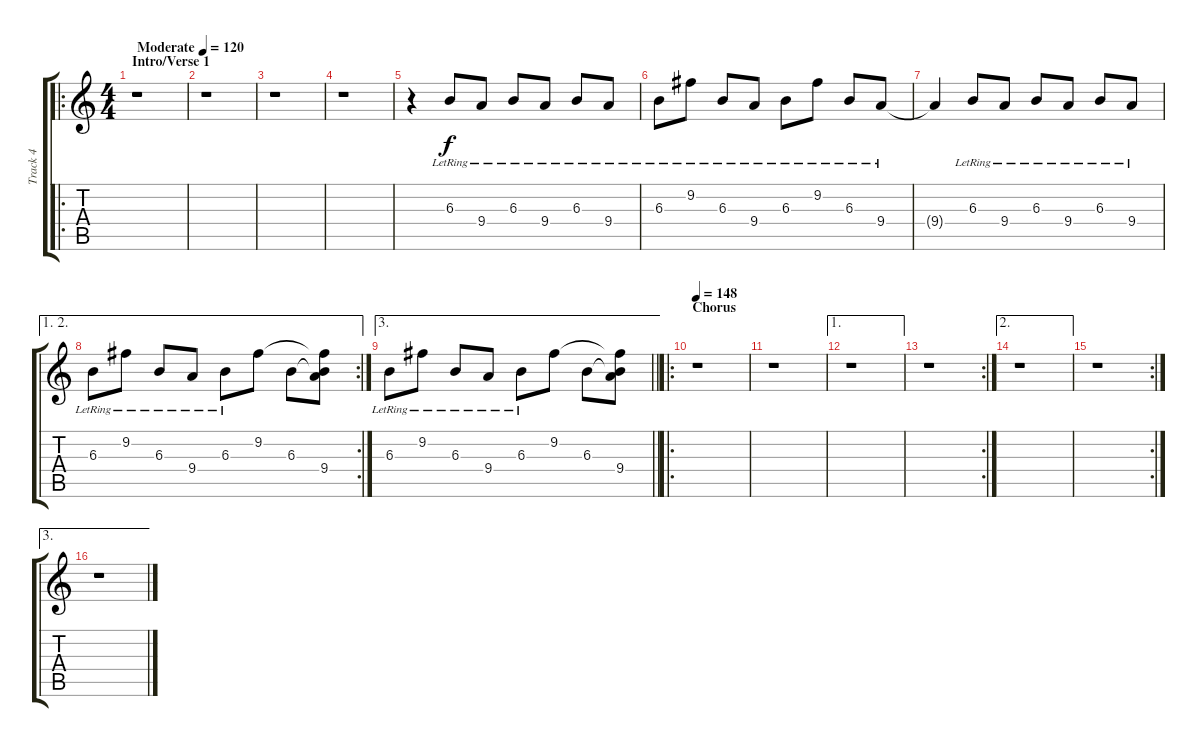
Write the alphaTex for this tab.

\track ("Track 4" "Track 4") {instrument overdrivenguitar}
\staff {score tabs}
\tuning (D4 A3 F3 C3 G2 C2) {hide}
\ro
\ts (4 4)
\section ("" "Intro/Verse 1")
\tempo (120 "Moderate")
\tempo 152
\tempo (120 "Moderate")
\clef g2
\ks c
r.1{dy f instrument overdrivenguitar} |
r.1 |
r.1 |
r.1 |
r.4 6.3{lr}.8 9.4{lr}.8 6.3{lr}.8 9.4{lr}.8 6.3{lr}.8 9.4{lr}.8 |
6.3{lr}.8 9.2{lr}.8 6.3{lr}.8 9.4{lr}.8 6.3{lr}.8 9.2{lr}.8 6.3{lr}.8 9.4{lr}.8 |
9.4{t}.4 6.3{lr}.8 9.4{lr}.8 6.3{lr}.8 9.4{lr}.8 6.3{lr}.8 9.4{lr}.8 |
\ae (1 2)
\rc 2
6.3{lr}.8 9.2{lr}.8 6.3{lr}.8 9.4{lr}.8 6.3{lr}.8 9.2.8 6.3.8 (9.2{t} 6.3{t} 9.4).8 |
\ae 3
\barLineRight lightlight
6.3{lr}.8 9.2{lr}.8 6.3{lr}.8 9.4{lr}.8 6.3{lr}.8 9.2.8 6.3.8 (9.2{t} 6.3{t} 9.4).8 |
\ro
\section ("" "Chorus")
\tempo 148
r.1 |
r.1 |
\ae 1
r.1 |
\rc 2
r.1 |
\ae 2
r.1 |
\rc 2
r.1 |
\ae 3
r.1
